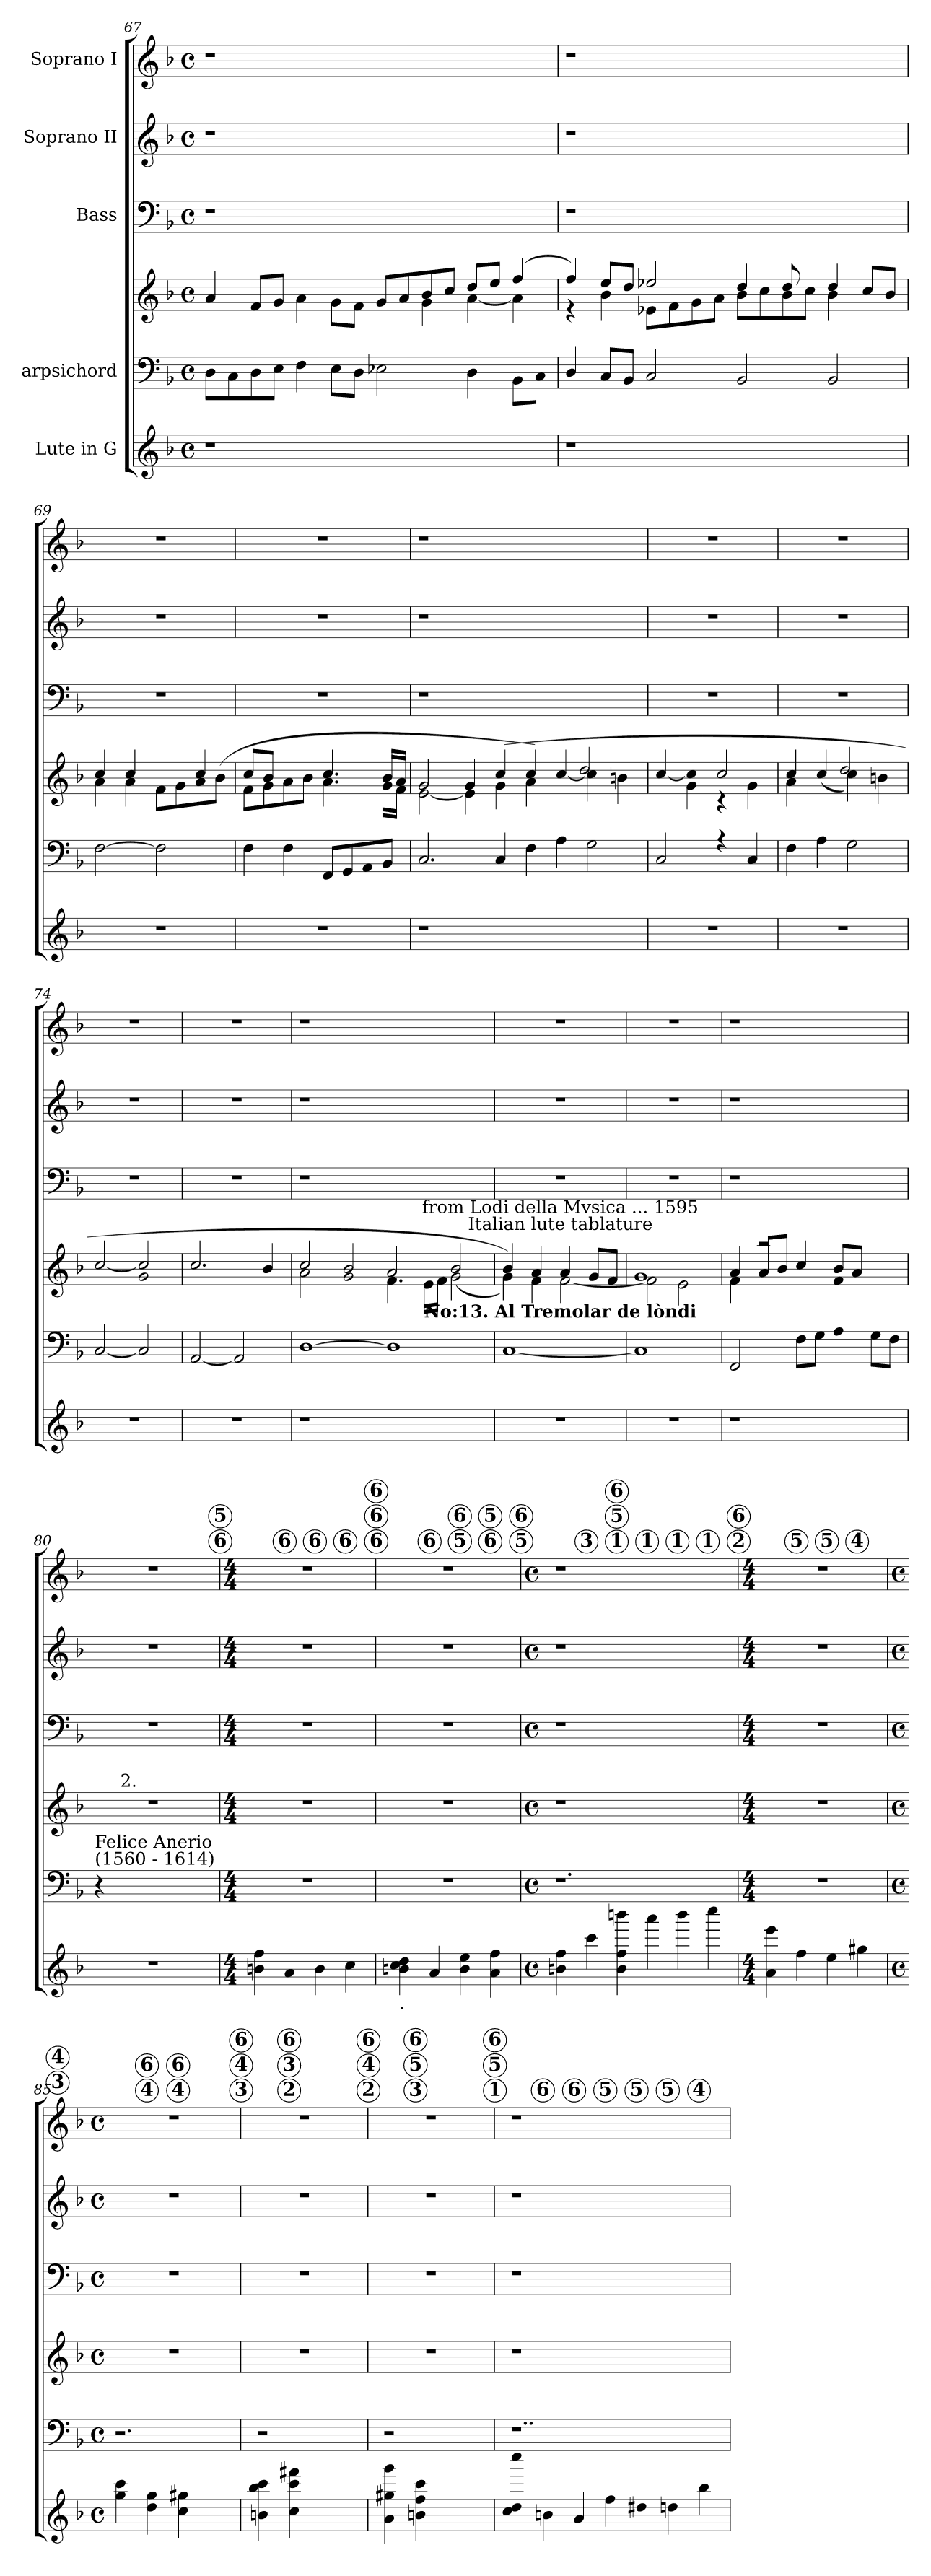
**kern	**kern	**kern	**kern	**kern	**kern
*part5	*part4	*part4	*part3	*part2	*part1
*staff6	*staff5	*staff4	*staff3	*staff2	*staff1
*I"Lute in G	*I"arpsichord	*	*I"Bass	*I"Soprano II	*I"Soprano I
!!LO:LB:g=z
*clefG2	*clefF4	*clefG2	*clefF4	*clefG2	*clefG2
*ITrd7c12	*	*	*	*	*
*k[b-]	*k[b-]	*k[b-]	*k[b-]	*k[b-]	*k[b-]
*F:	*F:	*F:	*F:	*F:	*F:
*M4/4	*M4/4	*M4/4	*M4/4	*M4/4	*M4/4
*met(c)	*met(c)	*met(c)	*met(c)	*met(c)	*met(c)
=67	=67	=67	=67	=67	=67
*	*	*^	*	*	*
1r	8D\L	4a/	1ryy	1r	1r	1r
.	8C\	.	.	.	.	.
.	8D\	8f/L	.	.	.	.
.	8E\J	8g/J	.	.	.	.
.	4F\	4a\	.	.	.	.
.	8E\L	8g\L	.	.	.	.
.	8D\J	8f\J	.	.	.	.
1ryy	2E-X\	8g/L	4ryy	1ryy	1ryy	1ryy
.	.	8a/	.	.	.	.
.	.	8b-/	4g\	.	.	.
.	.	8cc/J	.	.	.	.
.	4D\	8dd/L	[<4a\	.	.	.
.	.	8ee/J	.	.	.	.
.	8BB-\L	(4ff/	4a\]	.	.	.
.	8C\J	.	.	.	.	.
=68	=68	=68	=68	=68	=68	=68
1r	4D/	4re	4ff/)	1r	1r	1r
.	8C/L	4b-\	8ee/L	.	.	.
.	8BB-/J	.	8dd/J	.	.	.
.	2C/	2ee-X/	8e-X\L	.	.	.
.	.	.	8f\	.	.	.
.	.	.	8g\	.	.	.
.	.	.	8a\J	.	.	.
1ryy	2BB-/	4dd/	8b-\L	1ryy	1ryy	1ryy
.	.	.	8cc\	.	.	.
.	.	8dd/	8b-\	.	.	.
.	.	8ryy	8cc\J	.	.	.
.	2BB-/	4b-\	4dd/	.	.	.
.	.	4ryy	8cc/L	.	.	.
.	.	.	8b-/J	.	.	.
=69	=69	=69	=69	=69	=69	=69
1r	[<2F\	4a\	4cc/	1r	1r	1r
.	.	4a\	4cc/	.	.	.
.	2F\]	8f\L	4ryy	.	.	.
.	.	8g\	.	.	.	.
.	.	8a\	(4cc/	.	.	.
.	.	(8b-\J	.	.	.	.
!!LO:LB:g=z
=70	=70	=70	=70	=70	=70	=70
1r	4F\	8cc/L	8f\L	1r	1r	1r
.	.	8b-/J	8g\	.	.	.
.	4F\	4ryy	8a\	.	.	.
.	.	.	8b-\J	.	.	.
.	8FF/L	4.cc/	4.a\	.	.	.
.	8GG/	.	.	.	.	.
.	8AA/	.	.	.	.	.
.	8BB-/J	16b-/LL	16g\LL	.	.	.
.	.	16a/JJ	16f\JJ	.	.	.
=71	=71	=71	=71	=71	=71	=71
1r	2.C/	2g/	[<2e\	1r	1r	1r
.	.	4g/	4e\]	.	.	.
.	4C/	4g\	(4cc/	.	.	.
1ryy	4F\	4cc/)	4a\	1ryy	1ryy	1ryy
.	4A\	[<4cc/	4ryy	.	.	.
.	2G\	4cc\]	2dd/	.	.	.
.	.	4b\	.	.	.	.
=72	=72	=72	=72	=72	=72	=72
1r	2C/	[>4cc/	4ryy	1r	1r	1r
.	.	4cc/]	4g\	.	.	.
.	4rA	2cc/	4rc	.	.	.
.	4C/	.	4g\	.	.	.
=73	=73	=73	=73	=73	=73	=73
1r	4F\	4a\	4cc/	1r	1r	1r
.	4A\	4ryy	(<4cc/	.	.	.
.	2G\	4cc\)	2dd/	.	.	.
.	.	4b\	.	.	.	.
=74	=74	=74	=74	=74	=74	=74
1r	[>2C/	[>2cc/	2ryy	1r	1r	1r
.	2C/]	2cc/]	2g\	.	.	.
*	*	*v	*v	*	*	*
!!LO:PB:g=z
=75	=75	=75	=75	=75	=75
1r	[>2AA/	2.cc/	1r	1r	1r
.	2AA/]	.	.	.	.
.	.	4b-/	.	.	.
=76	=76	=76	=76	=76	=76
*	*	*^	*	*	*
1r	[<1D	2a\	2cc/	1r	1r	1r
.	.	2g\	2b-/	.	.	.
1ryy	1D]	4.f\	2a/	1ryy	1ryy	1ryy
.	.	16e\LL	.	.	.	.
.	.	16f\JJ	.	.	.	.
.	.	2g\	(2b-/	.	.	.
=77	=77	=77	=77	=77	=77	=77
1r	[<1C	4g\)	4b-/)	1r	1r	1r
.	.	4a/	4f\	.	.	.
!	!	!LO:TX:b:B:cj:t=No&colon;13. Al Tremolar de lòndi	!	!	!	!
!	!	!LO:TX:cj:t=from Lodi della Mvsica ... 1595\nItalian lute tablature	!	!	!	!
.	.	4a/	[<2f\	.	.	.
.	.	8g/L	.	.	.	.
.	.	8f/J	.	.	.	.
=78	=78	=78	=78	=78	=78	=78
1r	1C]	1g	2f\]	1r	1r	1r
.	.	.	2e\	.	.	.
=79	=79	=79	=79	=79	=79	=79
1r	2FF/	4f\	4a'>/	1r	1r	1r
.	.	2raa	8a/L	.	.	.
.	.	.	8b-/J	.	.	.
.	8F\L	.	4cc/	.	.	.
.	8G\J	.	.	.	.	.
.	4A\	4f\	8b-/L	.	.	.
.	.	.	8a/J	.	.	.
4ryy	8G\L	4ryy	4ryy	4ryy	4ryy	4ryy
.	8F\J	.	.	.	.	.
=80	=80	=80	=80	=80	=80	=80
!	!LO:TX:a:t=Felice Anerio\n(1560 - 1614)	!	!	!	!	!
1r	4r	1r	8.ryy	1r	1r	1r
!	!	!	!LO:TX:a:t=2.	!	!	!
.	.	.	2ryy	.	.	.
.	2.ryy	.	.	.	.	.
.	.	.	4ryy	.	.	.
.	.	.	16ryy	.	.	.
*	*	*v	*v	*	*	*
!!LO:LB:g=z
!!LO:REH:place=s6:a:enc=circle:t=6:qo=3
!!LO:REH:place=s6:a:enc=circle:t=6:qo=2
!!LO:REH:place=s6:a:enc=circle:t=6:qo=1
!!LO:REH:place=s6:a:enc=circle:t=6
!!LO:REH:place=s6:a:enc=circle:t=5
=81	=81	=81	=81	=81	=81
*	*	*	*	*	*
*M4/4	*M4/4	*M4/4	*M4/4	*M4/4	*M4/4
4B 4f	1r	1r	1r	1r	1r
4A	.	.	.	.	.
4B	.	.	.	.	.
4c	.	.	.	.	.
!!LO:REH:place=s6:a:enc=circle:t=6:qo=3
!!LO:REH:place=s6:a:enc=circle:t=5:qo=3
!!LO:REH:place=s6:a:enc=circle:t=5:qo=2
!!LO:REH:place=s6:a:enc=circle:t=6:qo=2
!!LO:REH:place=s6:a:enc=circle:t=6:qo=1
!!LO:REH:place=s6:a:enc=circle:t=6
!!LO:REH:place=s6:a:enc=circle:t=6
!!LO:REH:place=s6:a:enc=circle:t=6
=82	=82	=82	=82	=82	=82
!LO:TX:b:t=.	!	!	!	!	!
4B 4c 4d	1r	1r	1r	1r	1r
4A	.	.	.	.	.
4B 4e	.	.	.	.	.
4A 4f	.	.	.	.	.
!!LO:REH:place=s6:a:enc=circle:t=1:qo=5
!!LO:REH:place=s6:a:enc=circle:t=1:qo=4
!!LO:REH:place=s6:a:enc=circle:t=1:qo=3
!!LO:REH:place=s6:a:enc=circle:t=1:qo=2
!!LO:REH:place=s6:a:enc=circle:t=5:qo=2
!!LO:REH:place=s6:a:enc=circle:t=6:qo=2
!!LO:REH:place=s6:a:enc=circle:t=3:qo=1
!!LO:REH:place=s6:a:enc=circle:t=5
!!LO:REH:place=s6:a:enc=circle:t=6
=83	=83	=83	=83	=83	=83
*M4/4	*M4/4	*M4/4	*M4/4	*M4/4	*M4/4
*met(c)	*met(c)	*met(c)	*met(c)	*met(c)	*met(c)
4B 4f	1.r	1r	1r	1r	1r
4cc	.	.	.	.	.
4B 4f 4bb	.	.	.	.	.
4aa	.	.	.	.	.
4bb	.	2ryy	2ryy	2ryy	2ryy
4ccc	.	.	.	.	.
!!LO:REH:place=s6:a:enc=circle:t=4:qo=3
!!LO:REH:place=s6:a:enc=circle:t=5:qo=2
!!LO:REH:place=s6:a:enc=circle:t=5:qo=1
!!LO:REH:place=s6:a:enc=circle:t=2
!!LO:REH:place=s6:a:enc=circle:t=6
=84	=84	=84	=84	=84	=84
*M4/4	*M4/4	*M4/4	*M4/4	*M4/4	*M4/4
4A 4ee	1r	1r	1r	1r	1r
4f	.	.	.	.	.
4e	.	.	.	.	.
4g#	.	.	.	.	.
!!LO:REH:place=s6:a:enc=circle:t=4:qo=2
!!LO:REH:place=s6:a:enc=circle:t=6:qo=2
!!LO:REH:place=s6:a:enc=circle:t=4:qo=1
!!LO:REH:place=s6:a:enc=circle:t=6:qo=1
!!LO:REH:place=s6:a:enc=circle:t=3
!!LO:REH:place=s6:a:enc=circle:t=4
=85	=85	=85	=85	=85	=85
*M4/4	*M4/4	*M4/4	*M4/4	*M4/4	*M4/4
*met(c)	*met(c)	*met(c)	*met(c)	*met(c)	*met(c)
4g 4cc	2.r	1r	1r	1r	1r
4d 4g	.	.	.	.	.
4c 4g#	.	.	.	.	.
4ryy	4ryy	.	.	.	.
!!LO:REH:place=s6:a:enc=circle:t=2:qo=1
!!LO:REH:place=s6:a:enc=circle:t=3:qo=1
!!LO:REH:place=s6:a:enc=circle:t=6:qo=1
!!LO:REH:place=s6:a:enc=circle:t=3
!!LO:REH:place=s6:a:enc=circle:t=4
!!LO:REH:place=s6:a:enc=circle:t=6
=86	=86	=86	=86	=86	=86
4B 4b- 4cc	2r	1r	1r	1r	1r
4c 4cc 4ff#	.	.	.	.	.
2ryy	2ryy	.	.	.	.
!!LO:LB:g=z
!!LO:REH:place=s6:a:enc=circle:t=3:qo=1
!!LO:REH:place=s6:a:enc=circle:t=5:qo=1
!!LO:REH:place=s6:a:enc=circle:t=6:qo=1
!!LO:REH:place=s6:a:enc=circle:t=2
!!LO:REH:place=s6:a:enc=circle:t=4
!!LO:REH:place=s6:a:enc=circle:t=6
=87	=87	=87	=87	=87	=87
4A 4g# 4gg	2r	1r	1r	1r	1r
4B 4f 4cc	.	.	.	.	.
2ryy	2ryy	.	.	.	.
!!LO:REH:place=s6:a:enc=circle:t=4:qo=6
!!LO:REH:place=s6:a:enc=circle:t=5:qo=5
!!LO:REH:place=s6:a:enc=circle:t=5:qo=4
!!LO:REH:place=s6:a:enc=circle:t=5:qo=3
!!LO:REH:place=s6:a:enc=circle:t=6:qo=2
!!LO:REH:place=s6:a:enc=circle:t=6:qo=1
!!LO:REH:place=s6:a:enc=circle:t=1
!!LO:REH:place=s6:a:enc=circle:t=5
!!LO:REH:place=s6:a:enc=circle:t=6
=88	=88	=88	=88	=88	=88
4c 4d 4ccc	1..r	1r	1r	1r	1r
4B	.	.	.	.	.
4A	.	.	.	.	.
4f	.	.	.	.	.
4d#	.	2.ryy	2.ryy	2.ryy	2.ryy
4d	.	.	.	.	.
4b-	.	.	.	.	.
=	=	=	=	=	=
*-	*-	*-	*-	*-	*-
